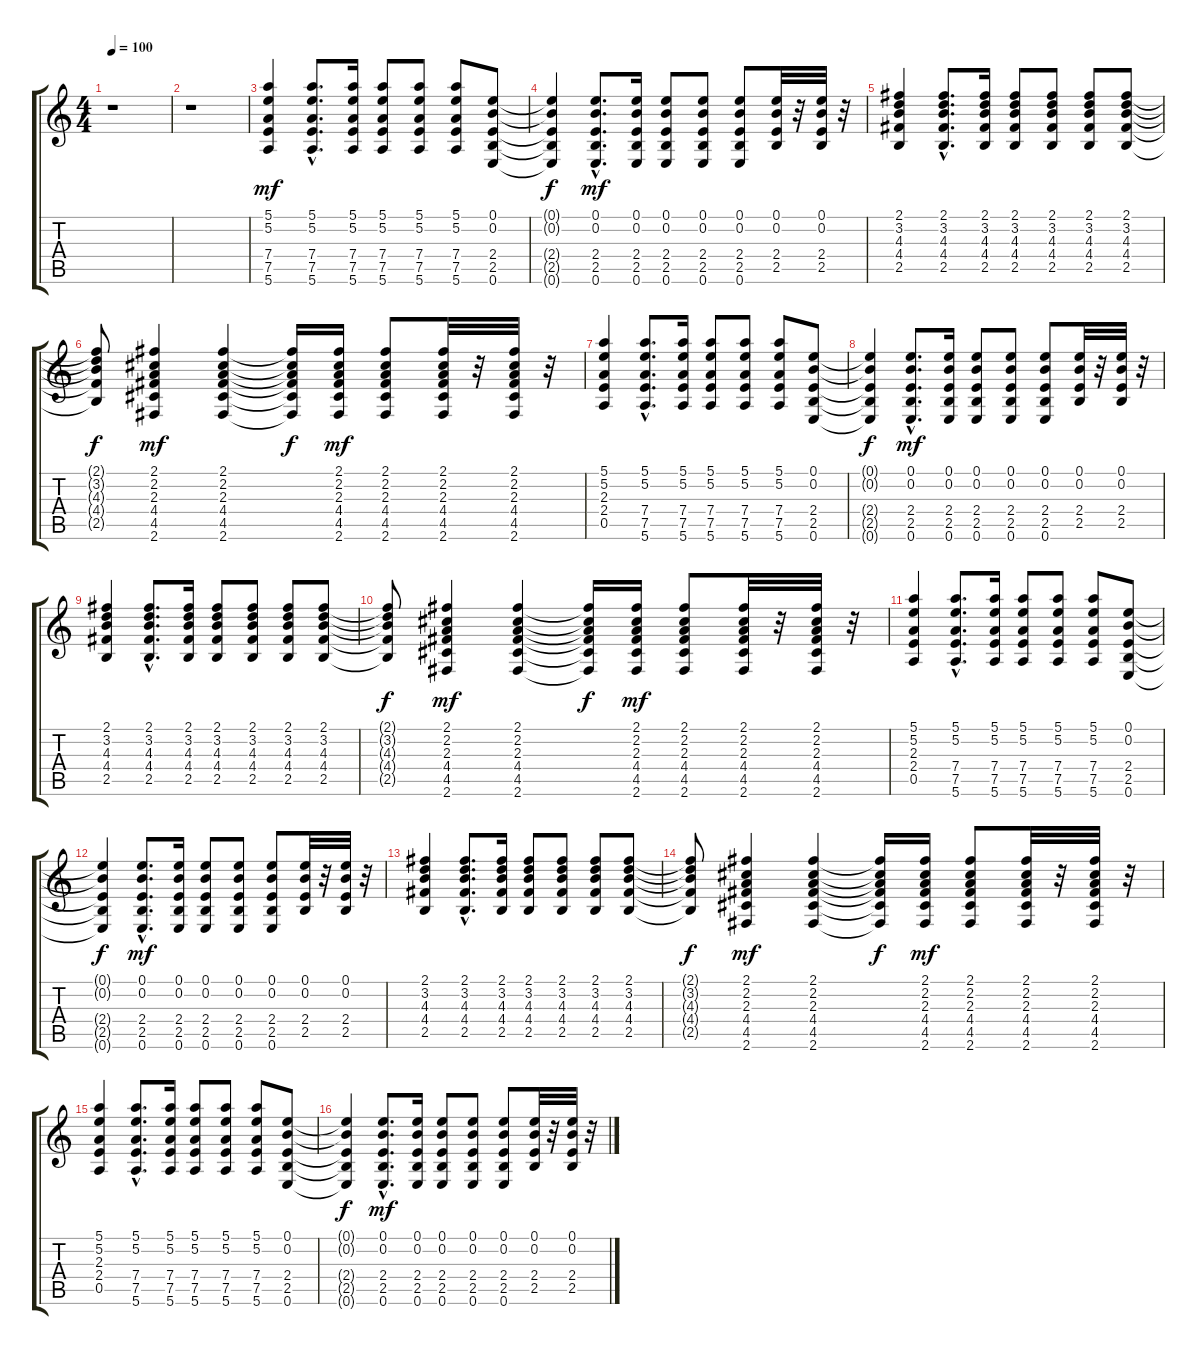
\track "" {instrument distortionguitar}
\staff {score tabs}
\tuning (E4 B3 G3 D3 A2 E2) {hide}
\ts (4 4)
\tempo 100
\clef g2
\ks c
r.1{dy mf} |
r.1 |
(5.1 5.2 7.4 7.5 5.6).4 (5.1{hac} 5.2{hac} 7.4{hac} 7.5{hac} 5.6{hac}).8{d} (5.1 5.2 7.4 7.5 5.6).16 (5.1 5.2 7.4 7.5 5.6).8 (5.1 5.2 7.4 7.5 5.6).8 (5.1 5.2 7.4 7.5 5.6).8 (0.1 0.2 2.4 2.5 0.6).8 |
(0.1{t} 0.2{t} 2.4{t} 2.5{t} 0.6{t}).4{dy f} (0.1{hac} 0.2{hac} 2.4{hac} 2.5{hac} 0.6{hac}).8{d dy mf} (0.1 0.2 2.4 2.5 0.6).16 (0.1 0.2 2.4 2.5 0.6).8 (0.1 0.2 2.4 2.5 0.6).8 (0.1 0.2 2.4 2.5 0.6).8 (0.1 0.2 2.4 2.5).32 r.32 (0.1 0.2 2.4 2.5).32 r.32 |
(2.1 3.2 4.3 4.4 2.5).4 (2.1{hac} 3.2{hac} 4.3{hac} 4.4{hac} 2.5{hac}).8{d} (2.1 3.2 4.3 4.4 2.5).16 (2.1 3.2 4.3 4.4 2.5).8 (2.1 3.2 4.3 4.4 2.5).8 (2.1 3.2 4.3 4.4 2.5).8 (2.1 3.2 4.3 4.4 2.5).8 |
(2.1{t} 3.2{t} 4.3{t} 4.4{t} 2.5{t}).8{dy f} (2.1 2.2 2.3 4.4 4.5 2.6).4{dy mf} (2.1 2.2 2.3 4.4 4.5 2.6).4 (2.1{t} 2.2{t} 2.3{t} 4.4{t} 4.5{t} 2.6{t}).16{dy f} (2.1 2.2 2.3 4.4 4.5 2.6).16{dy mf} (2.1 2.2 2.3 4.4 4.5 2.6).8 (2.1 2.2 2.3 4.4 4.5 2.6).32 r.32 (2.1 2.2 2.3 4.4 4.5 2.6).32 r.32 |
(5.1 5.2 2.3 2.4 0.5).4 (5.1{hac} 5.2{hac} 7.4{hac} 7.5{hac} 5.6{hac}).8{d} (5.1 5.2 7.4 7.5 5.6).16 (5.1 5.2 7.4 7.5 5.6).8 (5.1 5.2 7.4 7.5 5.6).8 (5.1 5.2 7.4 7.5 5.6).8 (0.1 0.2 2.4 2.5 0.6).8 |
(0.1{t} 0.2{t} 2.4{t} 2.5{t} 0.6{t}).4{dy f} (0.1{hac} 0.2{hac} 2.4{hac} 2.5{hac} 0.6{hac}).8{d dy mf} (0.1 0.2 2.4 2.5 0.6).16 (0.1 0.2 2.4 2.5 0.6).8 (0.1 0.2 2.4 2.5 0.6).8 (0.1 0.2 2.4 2.5 0.6).8 (0.1 0.2 2.4 2.5).32 r.32 (0.1 0.2 2.4 2.5).32 r.32 |
(2.1 3.2 4.3 4.4 2.5).4 (2.1{hac} 3.2{hac} 4.3{hac} 4.4{hac} 2.5{hac}).8{d} (2.1 3.2 4.3 4.4 2.5).16 (2.1 3.2 4.3 4.4 2.5).8 (2.1 3.2 4.3 4.4 2.5).8 (2.1 3.2 4.3 4.4 2.5).8 (2.1 3.2 4.3 4.4 2.5).8 |
(2.1{t} 3.2{t} 4.3{t} 4.4{t} 2.5{t}).8{dy f} (2.1 2.2 2.3 4.4 4.5 2.6).4{dy mf} (2.1 2.2 2.3 4.4 4.5 2.6).4 (2.1{t} 2.2{t} 2.3{t} 4.4{t} 4.5{t} 2.6{t}).16{dy f} (2.1 2.2 2.3 4.4 4.5 2.6).16{dy mf} (2.1 2.2 2.3 4.4 4.5 2.6).8 (2.1 2.2 2.3 4.4 4.5 2.6).32 r.32 (2.1 2.2 2.3 4.4 4.5 2.6).32 r.32 |
(5.1 5.2 2.3 2.4 0.5).4 (5.1{hac} 5.2{hac} 7.4{hac} 7.5{hac} 5.6{hac}).8{d} (5.1 5.2 7.4 7.5 5.6).16 (5.1 5.2 7.4 7.5 5.6).8 (5.1 5.2 7.4 7.5 5.6).8 (5.1 5.2 7.4 7.5 5.6).8 (0.1 0.2 2.4 2.5 0.6).8 |
(0.1{t} 0.2{t} 2.4{t} 2.5{t} 0.6{t}).4{dy f} (0.1{hac} 0.2{hac} 2.4{hac} 2.5{hac} 0.6{hac}).8{d dy mf} (0.1 0.2 2.4 2.5 0.6).16 (0.1 0.2 2.4 2.5 0.6).8 (0.1 0.2 2.4 2.5 0.6).8 (0.1 0.2 2.4 2.5 0.6).8 (0.1 0.2 2.4 2.5).32 r.32 (0.1 0.2 2.4 2.5).32 r.32 |
(2.1 3.2 4.3 4.4 2.5).4 (2.1{hac} 3.2{hac} 4.3{hac} 4.4{hac} 2.5{hac}).8{d} (2.1 3.2 4.3 4.4 2.5).16 (2.1 3.2 4.3 4.4 2.5).8 (2.1 3.2 4.3 4.4 2.5).8 (2.1 3.2 4.3 4.4 2.5).8 (2.1 3.2 4.3 4.4 2.5).8 |
(2.1{t} 3.2{t} 4.3{t} 4.4{t} 2.5{t}).8{dy f} (2.1 2.2 2.3 4.4 4.5 2.6).4{dy mf} (2.1 2.2 2.3 4.4 4.5 2.6).4 (2.1{t} 2.2{t} 2.3{t} 4.4{t} 4.5{t} 2.6{t}).16{dy f} (2.1 2.2 2.3 4.4 4.5 2.6).16{dy mf} (2.1 2.2 2.3 4.4 4.5 2.6).8 (2.1 2.2 2.3 4.4 4.5 2.6).32 r.32 (2.1 2.2 2.3 4.4 4.5 2.6).32 r.32 |
(5.1 5.2 2.3 2.4 0.5).4 (5.1{hac} 5.2{hac} 7.4{hac} 7.5{hac} 5.6{hac}).8{d} (5.1 5.2 7.4 7.5 5.6).16 (5.1 5.2 7.4 7.5 5.6).8 (5.1 5.2 7.4 7.5 5.6).8 (5.1 5.2 7.4 7.5 5.6).8 (0.1 0.2 2.4 2.5 0.6).8 |
(0.1{t} 0.2{t} 2.4{t} 2.5{t} 0.6{t}).4{dy f} (0.1{hac} 0.2{hac} 2.4{hac} 2.5{hac} 0.6{hac}).8{d dy mf} (0.1 0.2 2.4 2.5 0.6).16 (0.1 0.2 2.4 2.5 0.6).8 (0.1 0.2 2.4 2.5 0.6).8 (0.1 0.2 2.4 2.5 0.6).8 (0.1 0.2 2.4 2.5).32 r.32 (0.1 0.2 2.4 2.5).32 r.32
